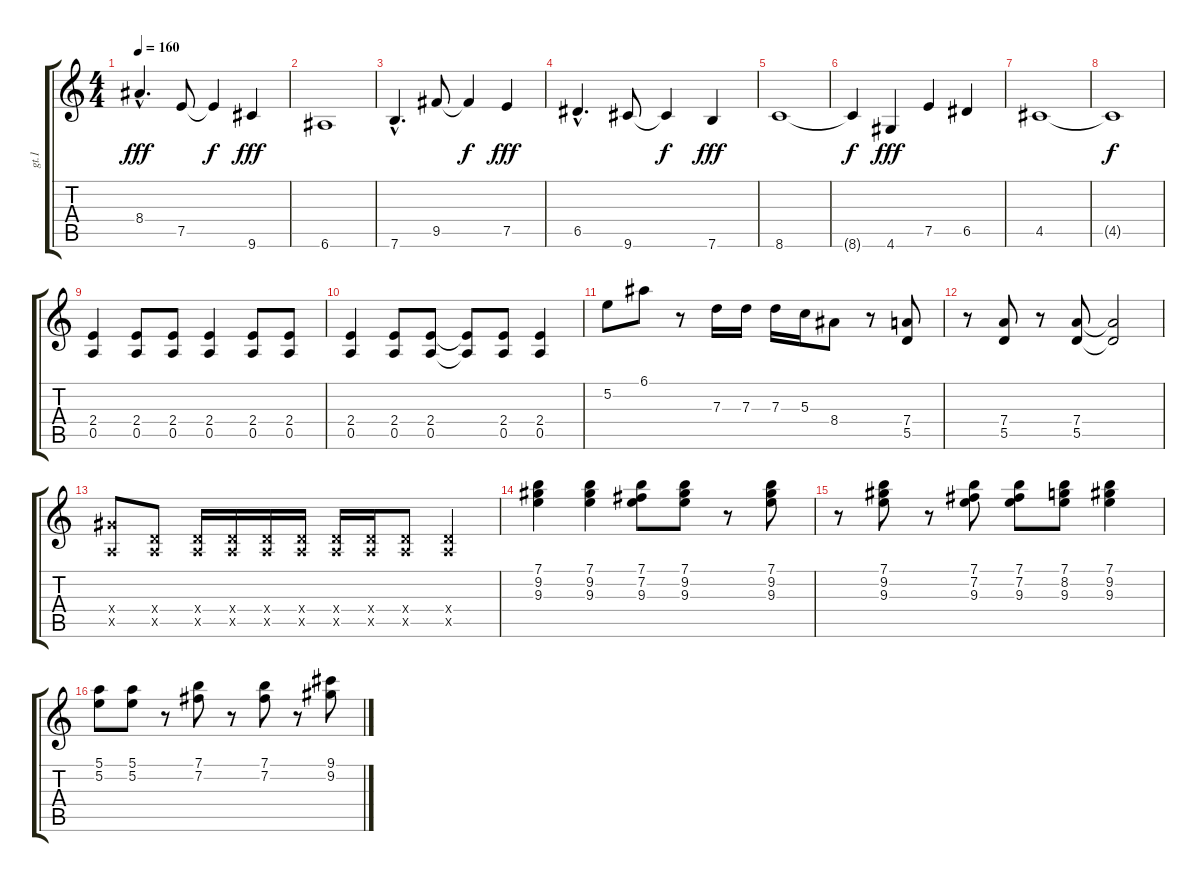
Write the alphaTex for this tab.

\track ("gt.1" "gt.1") {instrument distortionguitar}
\staff {score tabs}
\tuning (E4 B3 G3 D3 A2 E2) {hide}
\ts (4 4)
\tempo 160
\clef g2
\ks c
8.4{hac}.4{d dy fff} 7.5.8 7.5{t}.4{dy f} 9.6.4{dy fff} |
6.6.1 |
7.6{hac}.4{d} 9.5.8 9.5{t}.4{dy f} 7.5.4{dy fff} |
6.5{hac}.4{d} 9.6.8 9.6{t}.4{dy f} 7.6.4{dy fff} |
8.6.1 |
8.6{t}.4{dy f} 4.6.4{dy fff} 7.5.4 6.5.4 |
4.5.1 |
4.5{t}.1{dy f} |
(2.4 0.5).4 (2.4 0.5).8 (2.4 0.5).8 (2.4 0.5).4 (2.4 0.5).8 (2.4 0.5).8 |
(2.4 0.5).4 (2.4 0.5).8 (2.4 0.5).8 (2.4{t} 0.5{t}).8 (2.4 0.5).8 (2.4 0.5).4 |
5.2.8 6.1.8 r.8 7.3.16 7.3.16 7.3.16 5.3.16 8.4.8 r.8 (7.4 5.5).8 |
r.8 (7.4 5.5).8 r.8 (7.4 5.5).8 (7.4{t} 5.5{t}).2 |
(6.4{x} 0.5{x}).8 (0.4{x} 0.5{x}).8 (0.4{x} 0.5{x}).16 (0.4{x} 0.5{x}).16 (0.4{x} 0.5{x}).16 (0.4{x} 0.5{x}).16 (0.4{x} 0.5{x}).16 (0.4{x} 0.5{x}).16 (0.4{x} 0.5{x}).8 (0.4{x} 0.5{x}).4 |
(7.1 9.2 9.3).4 (7.1 9.2 9.3).4 (7.1 7.2 9.3).8 (7.1 9.2 9.3).8 r.8 (7.1 9.2 9.3).8 |
r.8 (7.1 9.2 9.3).8 r.8 (7.1 7.2 9.3).8 (7.1 7.2 9.3).8 (7.1 8.2 9.3).8 (7.1 9.2 9.3).4 |
(5.1 5.2).8 (5.1 5.2).8 r.8 (7.1 7.2).8 r.8 (7.1 7.2).8 r.8 (9.1 9.2).8
